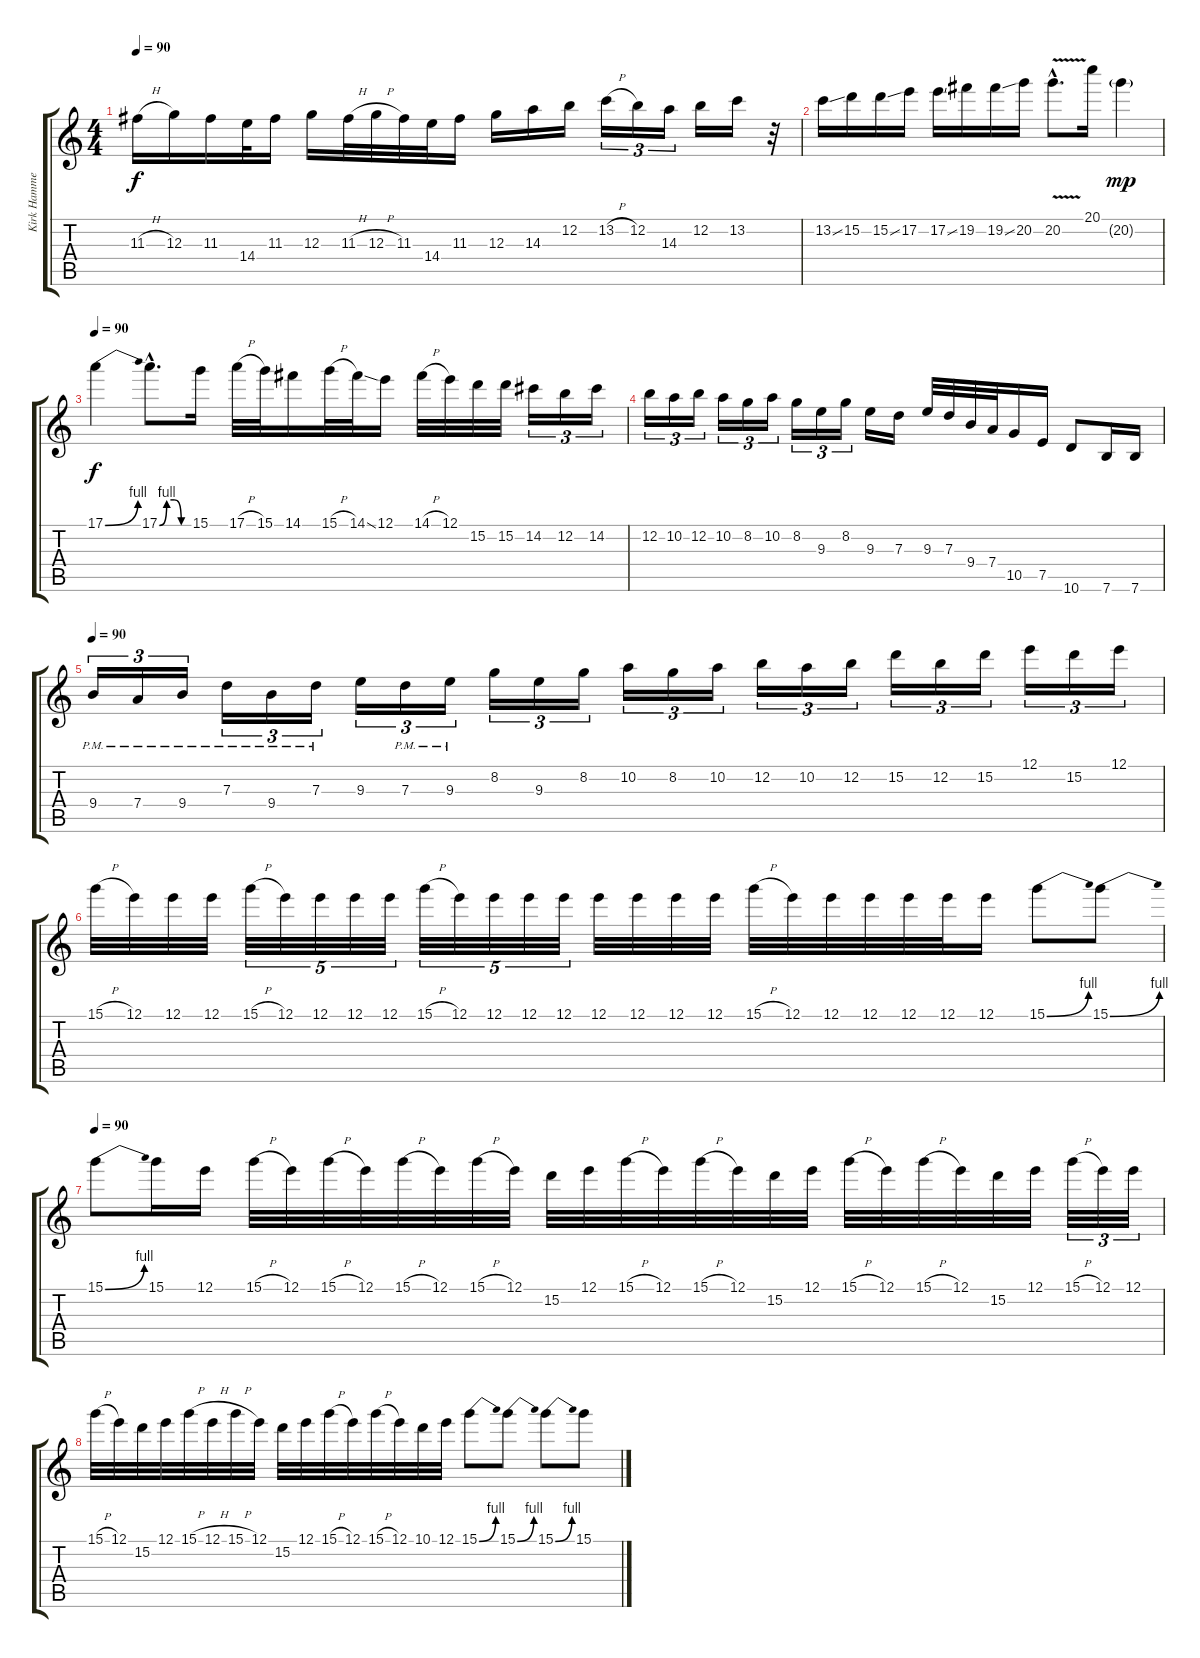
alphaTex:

\track ("Kirk Hammet (Guitar 3)" "Kirk Hamme") {instrument overdrivenguitar}
\staff {score tabs}
\tuning (E4 B3 G3 D3 A2 E2) {hide}
\ts (4 4)
\tempo 90
\clef g2
\ks c
11.3{h}.16{dy f} 12.3.16 11.3.16 14.4.32 11.3.16 12.3.16 11.3{h}.32 12.3{h}.32 11.3.32 14.4.32 11.3.16 12.3.16 14.3.16 12.2.16 13.2{h}.16{tu (3 2)} 12.2.16{tu (3 2)} 14.3.16{tu (3 2)} 12.2.16 13.2.16 r.32 |
13.2{ss}.16 15.2.16 15.2{ss}.16 17.2.16 17.2{ss}.16 19.2.16 19.2{ss}.16 20.2.16 20.2{v hac}.8{d} 20.1.16 20.2{g}.4{dy mp} |
\tempo 90
17.1{be (bend 0 0 60 4)}.4{dy f} 17.1{be (custom 0 0 15 4 30 4 45 0 60 0) hac}.8{d} 15.1.16 17.1{h}.32 15.1.32 14.1.16 15.1{h}.32 14.1{ss}.32 12.1.16 14.1{h}.32 12.1.32 15.2.32 15.2.32 14.2.16{tu (3 2)} 12.2.16{tu (3 2)} 14.2.16{tu (3 2)} |
12.2.16{tu (3 2)} 10.2.16{tu (3 2)} 12.2.16{tu (3 2)} 10.2.16{tu (3 2)} 8.2.16{tu (3 2)} 10.2.16{tu (3 2)} 8.2.16{tu (3 2)} 9.3.16{tu (3 2)} 8.2.16{tu (3 2)} 9.3.16 7.3.16 9.3.32 7.3.32 9.4.32 7.4.32 10.5.16 7.5.16 10.6.8 7.6.16 7.6.16 |
\tempo 90
9.4{pm}.16{tu (3 2)} 7.4{pm}.16{tu (3 2)} 9.4{pm}.16{tu (3 2)} 7.3{pm}.16{tu (3 2)} 9.4{pm}.16{tu (3 2)} 7.3{pm}.16{tu (3 2)} 9.3.16{tu (3 2)} 7.3{pm}.16{tu (3 2)} 9.3{pm}.16{tu (3 2)} 8.2.16{tu (3 2)} 9.3.16{tu (3 2)} 8.2.16{tu (3 2)} 10.2.16{tu (3 2)} 8.2.16{tu (3 2)} 10.2.16{tu (3 2)} 12.2.16{tu (3 2)} 10.2.16{tu (3 2)} 12.2.16{tu (3 2)} 15.2.16{tu (3 2)} 12.2.16{tu (3 2)} 15.2.16{tu (3 2)} 12.1.16{tu (3 2)} 15.2.16{tu (3 2)} 12.1.16{tu (3 2)} |
15.1{h}.32 12.1.32 12.1.32 12.1.32 15.1{h}.32{tu (5 4)} 12.1.32{tu (5 4)} 12.1.32{tu (5 4)} 12.1.32{tu (5 4)} 12.1.32{tu (5 4)} 15.1{h}.32{tu (5 4)} 12.1.32{tu (5 4)} 12.1.32{tu (5 4)} 12.1.32{tu (5 4)} 12.1.32{tu (5 4)} 12.1.32 12.1.32 12.1.32 12.1.32 15.1{h}.32 12.1.32 12.1.32 12.1.32 12.1.32 12.1.32 12.1.16 15.1{be (bend 0 0 60 4)}.8 15.1{be (bend 0 0 60 4)}.8 |
\tempo 90
15.1{be (bend 0 0 60 4)}.8 15.1.16 12.1.16 15.1{h}.32 12.1.32 15.1{h}.32 12.1.32 15.1{h}.32 12.1.32 15.1{h}.32 12.1.32 15.2.32 12.1.32 15.1{h}.32 12.1.32 15.1{h}.32 12.1.32 15.2.32 12.1.32 15.1{h}.32 12.1.32 15.1{h}.32 12.1.32 15.2.32 12.1.32 15.1{h}.32{tu (3 2)} 12.1.32{tu (3 2)} 12.1.32{tu (3 2)} |
15.1{h}.32 12.1.32 15.2.32 12.1.32 15.1{h}.32 12.1{h}.32 15.1{h}.32 12.1.32 15.2.32 12.1.32 15.1{h}.32 12.1.32 15.1{h}.32 12.1.32 10.1.32 12.1.32 15.1{be (bend 0 0 60 4)}.8 15.1{be (bend 0 0 60 4)}.8 15.1{be (bend 0 0 60 4)}.8 15.1.8
